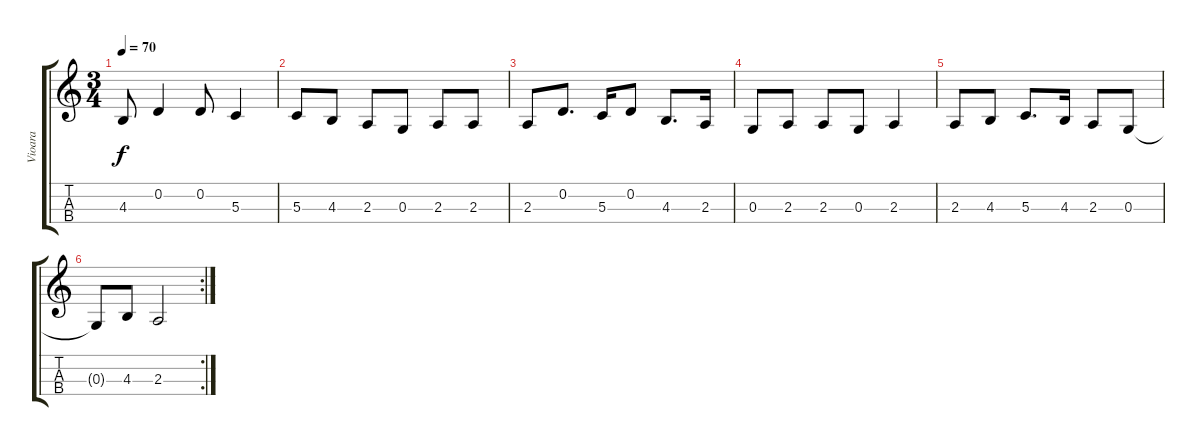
\track ("Vioara" "Vioara") {instrument viola}
\staff {score tabs}
\tuning (A4 D4 G3 C3) {hide}
\ts (3 4)
\tempo 70
\clef g2
\ks c
4.3.8{dy f} 0.2.4 0.2.8 5.3.4 |
5.3.8 4.3.8 2.3.8 0.3.8 2.3.8 2.3.8 |
2.3.8 0.2.8{d} 5.3.16 0.2.8 4.3.8{d} 2.3.16 |
0.3.8 2.3.8 2.3.8 0.3.8 2.3.4 |
2.3.8 4.3.8 5.3.8{d} 4.3.16 2.3.8 0.3.8 |
\rc 2
0.3{t}.8 4.3.8 2.3.2
